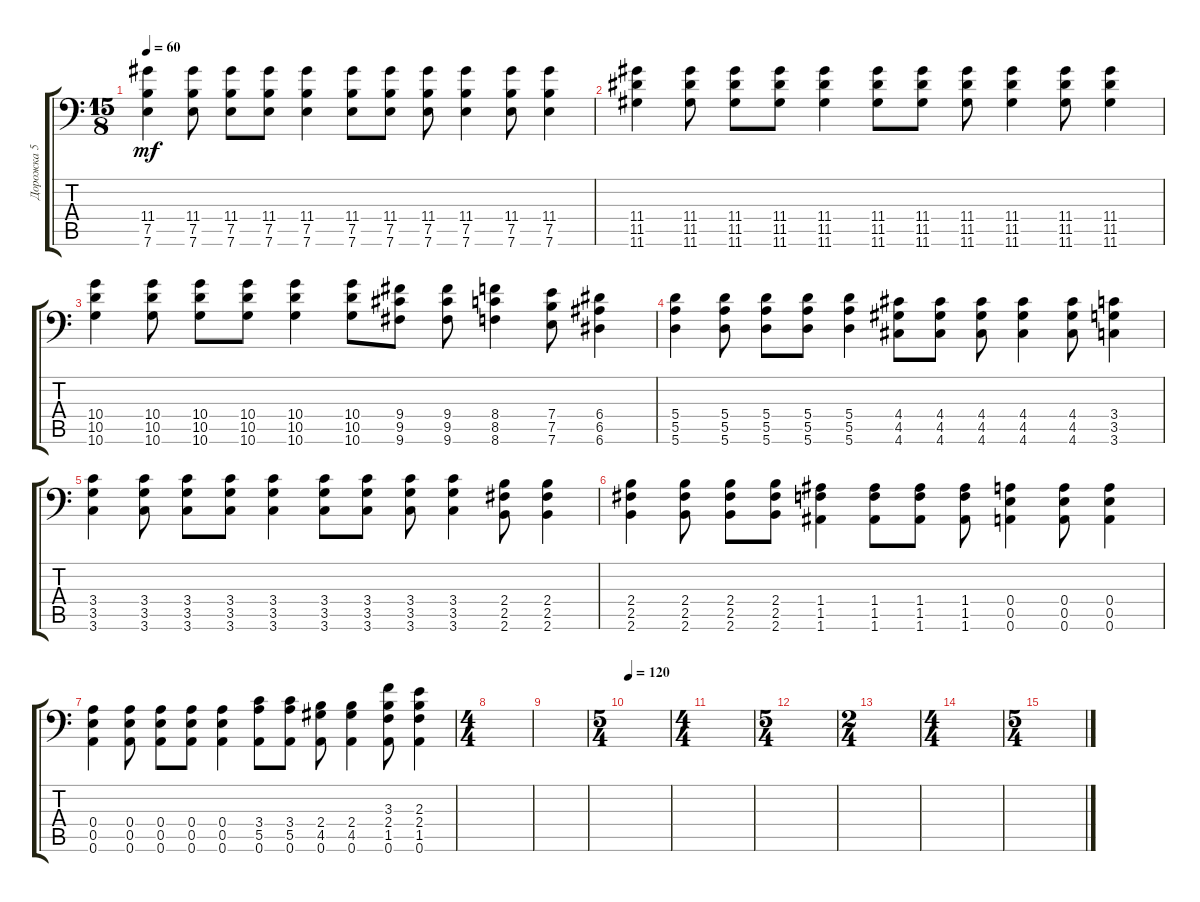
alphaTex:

\track ("Дорожка 5" "Дорожка 5") {instrument distortionguitar}
\staff {score tabs}
\tuning (B3 Gb3 D3 A2 E2 A1) {hide}
\ts (15 8)
\tempo 60
\clef f4
\ks c
(11.4 7.5 7.6).4{dy mf} (11.4 7.5 7.6).8 (11.4 7.5 7.6).8 (11.4 7.5 7.6).8 (11.4 7.5 7.6).4 (11.4 7.5 7.6).8 (11.4 7.5 7.6).8 (11.4 7.5 7.6).8 (11.4 7.5 7.6).4 (11.4 7.5 7.6).8 (11.4 7.5 7.6).4 |
(11.4 11.5 11.6).4 (11.4 11.5 11.6).8 (11.4 11.5 11.6).8 (11.4 11.5 11.6).8 (11.4 11.5 11.6).4 (11.4 11.5 11.6).8 (11.4 11.5 11.6).8 (11.4 11.5 11.6).8 (11.4 11.5 11.6).4 (11.4 11.5 11.6).8 (11.4 11.5 11.6).4 |
(10.4 10.5 10.6).4 (10.4 10.5 10.6).8 (10.4 10.5 10.6).8 (10.4 10.5 10.6).8 (10.4 10.5 10.6).4 (10.4 10.5 10.6).8 (9.4 9.5 9.6).8 (9.4 9.5 9.6).8 (8.4 8.5 8.6).4 (7.4 7.5 7.6).8 (6.4 6.5 6.6).4 |
(5.4 5.5 5.6).4 (5.4 5.5 5.6).8 (5.4 5.5 5.6).8 (5.4 5.5 5.6).8 (5.4 5.5 5.6).4 (4.4 4.5 4.6).8 (4.4 4.5 4.6).8 (4.4 4.5 4.6).8 (4.4 4.5 4.6).4 (4.4 4.5 4.6).8 (3.4 3.5 3.6).4 |
(3.4 3.5 3.6).4 (3.4 3.5 3.6).8 (3.4 3.5 3.6).8 (3.4 3.5 3.6).8 (3.4 3.5 3.6).4 (3.4 3.5 3.6).8 (3.4 3.5 3.6).8 (3.4 3.5 3.6).8 (3.4 3.5 3.6).4 (2.4 2.5 2.6).8 (2.4 2.5 2.6).4 |
(2.4 2.5 2.6).4 (2.4 2.5 2.6).8 (2.4 2.5 2.6).8 (2.4 2.5 2.6).8 (1.4 1.5 1.6).4 (1.4 1.5 1.6).8 (1.4 1.5 1.6).8 (1.4 1.5 1.6).8 (0.4 0.5 0.6).4 (0.4 0.5 0.6).8 (0.4 0.5 0.6).4 |
(0.4 0.5 0.6).4 (0.4 0.5 0.6).8 (0.4 0.5 0.6).8 (0.4 0.5 0.6).8 (0.4 0.5 0.6).4 (3.4 5.5 0.6).8 (3.4 5.5 0.6).8 (2.4 4.5 0.6).8 (2.4 4.5 0.6).4 (3.3 2.4 1.5 0.6).8 (2.3 2.4 1.5 0.6).4 |
\ts (4 4)
|
|
\ts (5 4)
\tempo 120
|
\ts (4 4)
|
\ts (5 4)
|
\ts (2 4)
|
\ts (4 4)
|
\ts (5 4)
